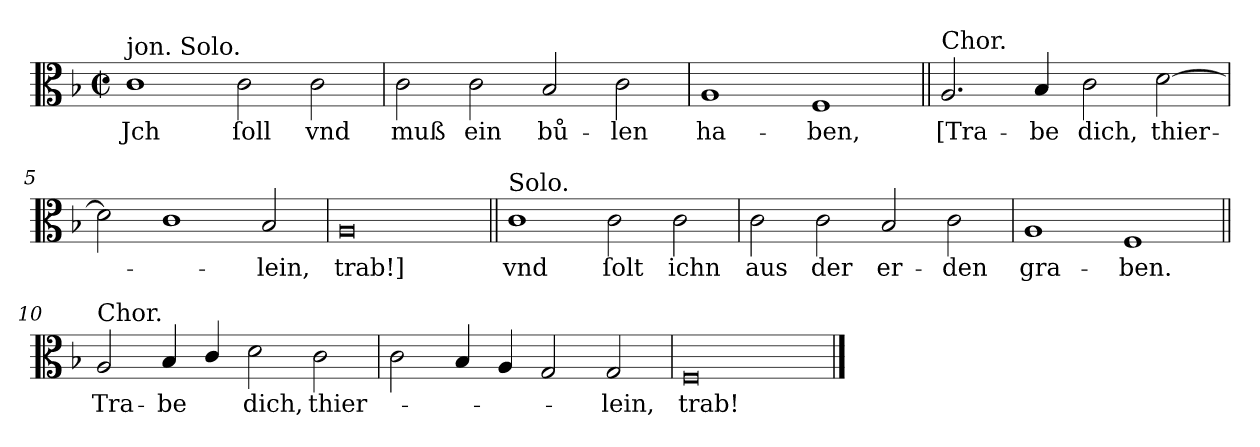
**kern	**text
*part1	*part1
*staff1	*staff1
*clefC3	*
*k[b-]	*
*F:ion	*
*M4/2	*
*met(c|)	*
=1	=1
!LO:TX:a:t=jon. Solo.	!
1c	Jch
2c	ſoll
2c	vnd
=2	=2
2c	muß
2c	ein
2B-	bů-
2c	-len
=3	=3
1A	ha-
1F	-ben,
=4||	=4||
!LO:TX:a:t=Chor.	!
2.A	[Tra-
4B-	-be
2c	dich,
[2d	thier-
=5	=5
2d]	.
1c	.
2B-	-lein,
=6	=6
0A	trab!]
=7||	=7||
!LO:TX:a:t=Solo.	!
1c	vnd
2c	ſolt
2c	ichn
=8	=8
2c	aus
2c	der
2B-	er-
2c	-den
=9	=9
1A	gra-
1F	-ben.
=10||	=10||
!LO:TX:a:t=Chor.	!
2A	Tra-
4B-	-be
4c/	.
2d	dich,
2c	thier-
=11	=11
2c	.
4B-	.
4A	.
2G	.
2G	-lein,
=12	=12
0F/	trab!
==	==
*-	*-
